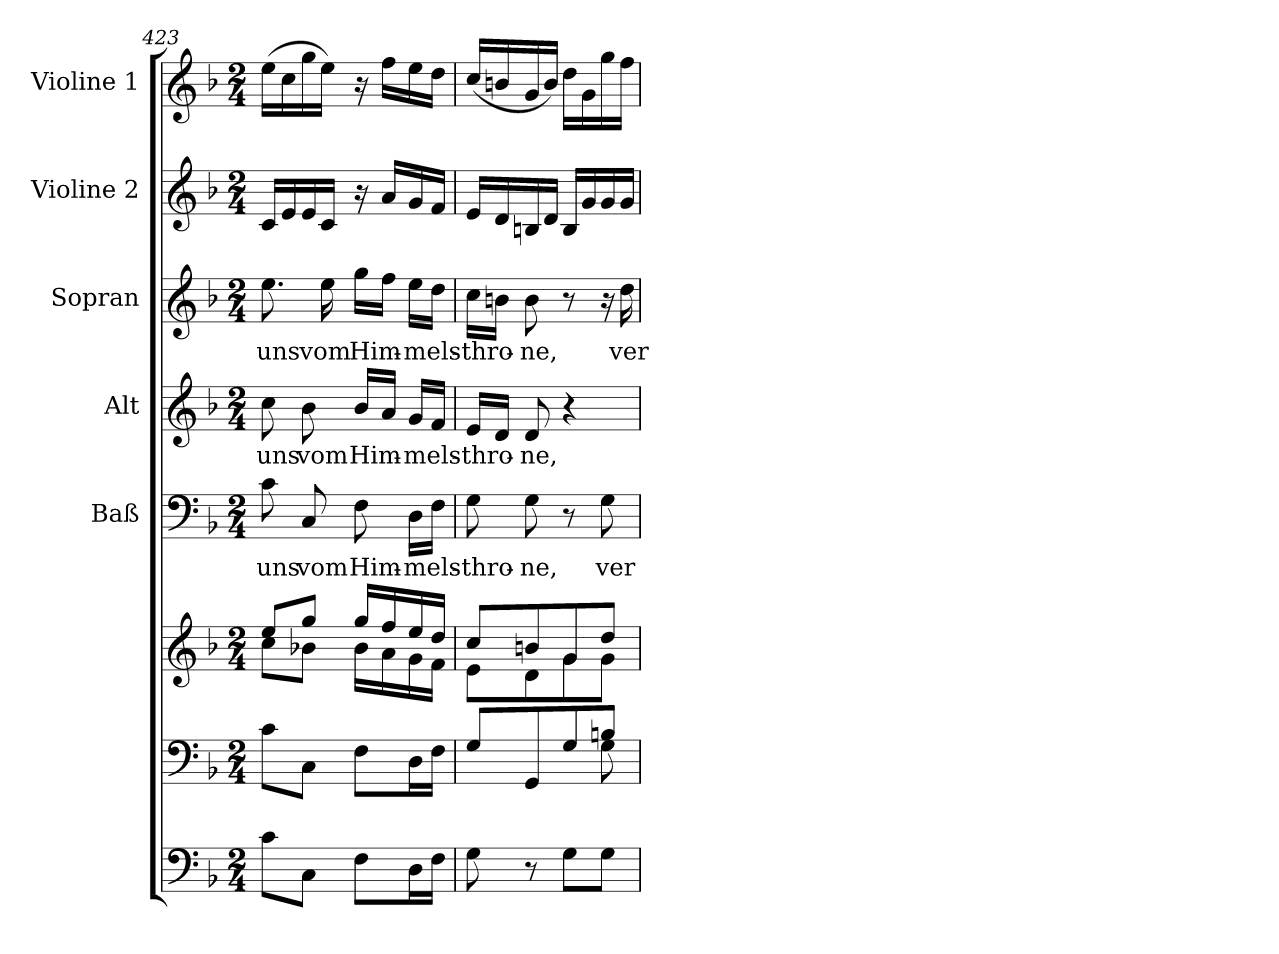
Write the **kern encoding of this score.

**kern	**kern	**kern	**kern	**text	**kern	**text	**kern	**text	**kern	**kern
*part7	*part6	*part6	*part5	*part5	*part4	*part4	*part3	*part3	*part2	*part1
*staff8	*staff7	*staff6	*staff5	*staff5	*staff4	*staff4	*staff3	*staff3	*staff2	*staff1
*	*	*	*I"Baß	*	*I"Alt	*	*I"Sopran	*	*I"Violine 2	*I"Violine 1
*	*	*	*	*	*	*	*	*	*I'Vln	*I'Vln
*clefF4	*clefF4	*clefG2	*clefF4	*	*clefG2	*	*clefG2	*	*clefG2	*clefG2
*ITrd7c12	*	*	*	*	*	*	*	*	*	*
*k[b-]	*k[b-]	*k[b-]	*k[b-]	*	*k[b-]	*	*k[b-]	*	*k[b-]	*k[b-]
*F:	*F:	*F:	*F:	*	*F:	*	*F:	*	*F:	*F:
*M2/4	*M2/4	*M2/4	*M2/4	*	*M2/4	*	*M2/4	*	*M2/4	*M2/4
=423	=423	=423	=423	=423	=423	=423	=423	=423	=423	=423
*	*	*^	*	*	*	*	*	*	*	*
!	!	!	!	!	!LO:LY:b	!	!LO:LY:b	!	!LO:LY:b	!	!
8C\L	8c\L	8ee/L	8cc\L	8c\	uns	8cc\	uns	8.ee\	uns	16c/LL	(>16ee\LL
.	.	.	.	.	.	.	.	.	.	16e/	16cc\
!	!	!	!	!	!LO:LY:b	!	!LO:LY:b	!	!	!	!
8CC\J	8C\J	8gg/J	8b-X\J	8C/	vom	8b-\	vom	.	.	16e/	16gg\
!	!	!	!	!	!	!	!	!	!LO:LY:b	!	!
.	.	.	.	.	.	.	.	16ee\	vom	16c/JJ	16ee\JJ)
!	!	!	!	!	!LO:LY:b	!	!LO:LY:b	!	!LO:LY:b	!	!
8FF\L	8F\L	16gg/LL	16b-\LL	8F\	Him-	16b-/LL	Him-	16gg\LL	Him-	16r	16r
.	.	16ff/	16a\	.	.	16a/JJ	.	16ff\JJ	.	16a/LL	16ff\LL
!	!	!	!	!	!LO:LY:b	!	!LO:LY:b	!	!LO:LY:b	!	!
16DD\L	16D\L	16ee/	16g\	16D\LL	-mels-	16g/LL	-mels-	16ee\LL	-mels-	16g/	16ee\
16FF\JJ	16F\JJ	16dd/JJ	16f\JJ	16F\JJ	.	16f/JJ	.	16dd\JJ	.	16f/JJ	16dd\JJ
=424	=424	=424	=424	=424	=424	=424	=424	=424	=424	=424	=424
*	*^	*	*	*	*	*	*	*	*	*	*
!	!	!	!	!	!	!LO:LY:b	!	!LO:LY:b	!	!LO:LY:b	!	!
8GG\	8G/L	4.ryy	8cc/L	8e\L	8G\	-thro-	16e/LL	-thro-	16cc\LL	-thro-	16e/LL	(<16cc/LL
.	.	.	.	.	.	.	16d/JJ	.	16bn\JJ	.	16d/	16bn/
!	!	!	!	!	!	!LO:LY:b	!	!LO:LY:b	!	!LO:LY:b	!	!
8r	8GG/	.	8bn/	8d\	8G\	-ne,	8d/	-ne,	8b\	-ne,	16Bn/	16g/
.	.	.	.	.	.	.	.	.	.	.	16d/JJ	16b/JJ)
8GG\L	8G/	.	8g/	8g\	8r	.	4r	.	8r	.	16B/LL	16dd\LL
.	.	.	.	.	.	.	.	.	.	.	16g/	16g\
!	!	!	!	!	!	!LO:LY:b	!	!	!	!	!	!
8GG\J	8Bn/J	8G\	8dd/J	8g\J	8G\	ver-	.	.	16r	.	16g/	16gg\
!	!	!	!	!	!	!	!	!	!	!LO:LY:b	!	!
.	.	.	.	.	.	.	.	.	16dd\	ver-	16g/JJ	16ff\JJ
*	*v	*v	*	*	*	*	*	*	*	*	*	*
*	*	*v	*v	*	*	*	*	*	*	*	*
=	=	=	=	=	=	=	=	=	=	=
*-	*-	*-	*-	*-	*-	*-	*-	*-	*-	*-
